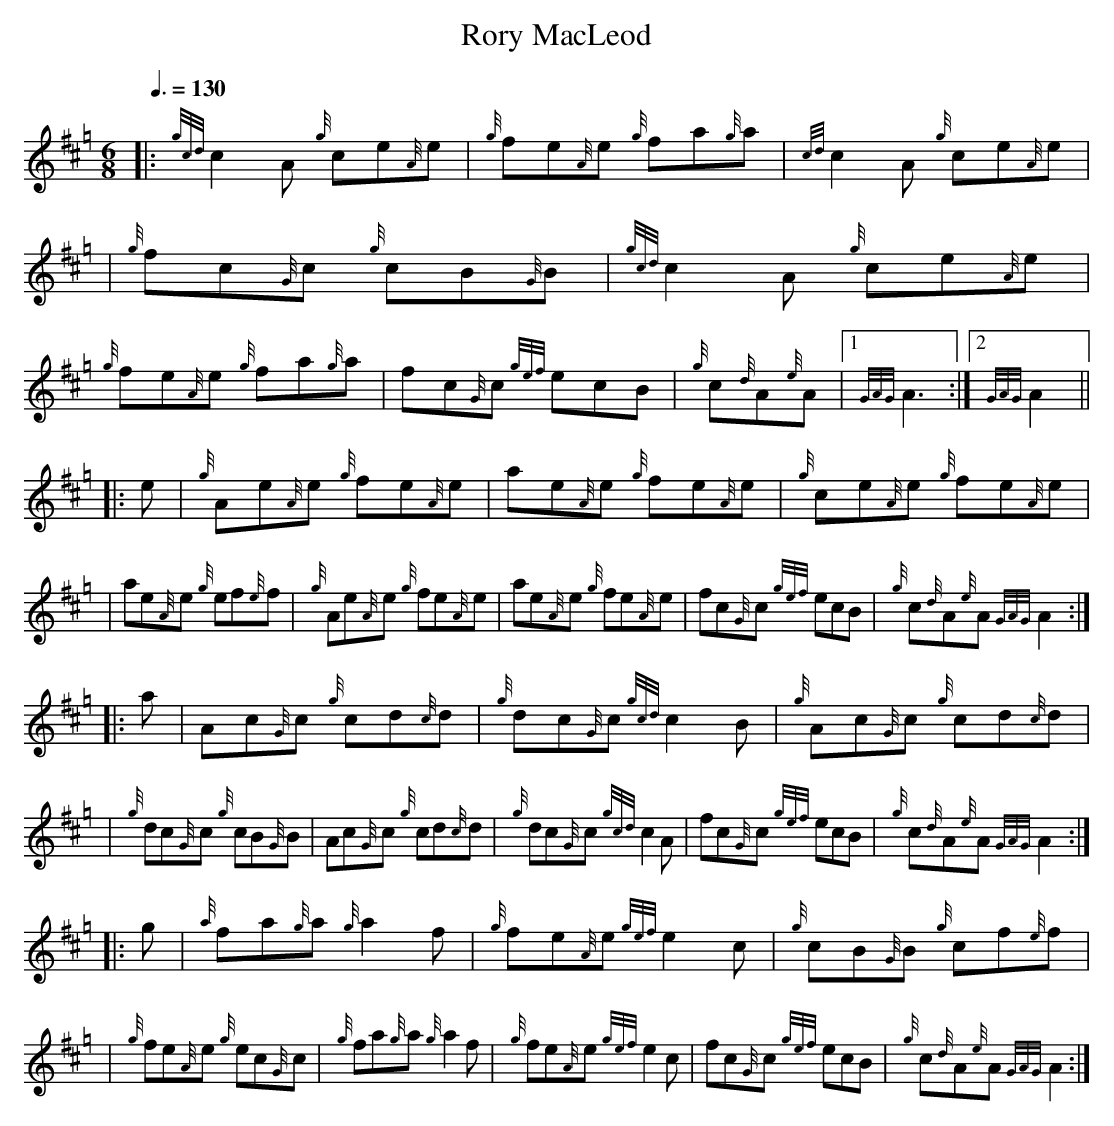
X:1
T:Rory MacLeod
M:6/8
L:1/8
Q:3/8=130
K:Hp
|: {gcd}c2A {g}ce{A}e | {g}fe{A}e {g}fa{g}a | {cd}c2A {g}ce{A}e |
| {g}fc{G}c {g}cB{G}B | {gcd}c2A {g}ce{A}e | {g}fe{A}e {g}fa{g}a | fc{G}c {gef}ecB | {g}c{d}A{e}A |1 {GAG}A3 :|2 {GAG}A2 ||
|: e | {g}Ae{A}e {g}fe{A}e | ae{A}e {g}fe{A}e | {g}ce{A}e {g}fe{A}e |
| ae{A}e {g}ef{e}f | {g}Ae{A}e {g}fe{A}e | ae{A}e {g}fe{A}e | fc{G}c {gef}ecB | {g}c{d}A{e}A {GAG}A2 :|
|: a | Ac{G}c {g}cd{c}d | {g}dc{G}c {gcd}c2B | {g}Ac{G}c {g}cd{c}d |
| {g}dc{G}c {g}cB{G}B | Ac{G}c {g}cd{c}d | {g}dc{G}c {gcd}c2A | fc{G}c {gef}ecB | {g}c{d}A{e}A {GAG}A2 :|
|: g | {a}fa{g}a {g}a2f | {g}fe{A}e {gef}e2c | {g}cB{G}B {g}cf{e}f |
| {g}fe{A}e {g}ec{G}c | {g}fa{g}a {g}a2f | {g}fe{A}e {gef}e2c | fc{G}c {gef}ecB | {g}c{d}A{e}A {GAG}A2 :|
